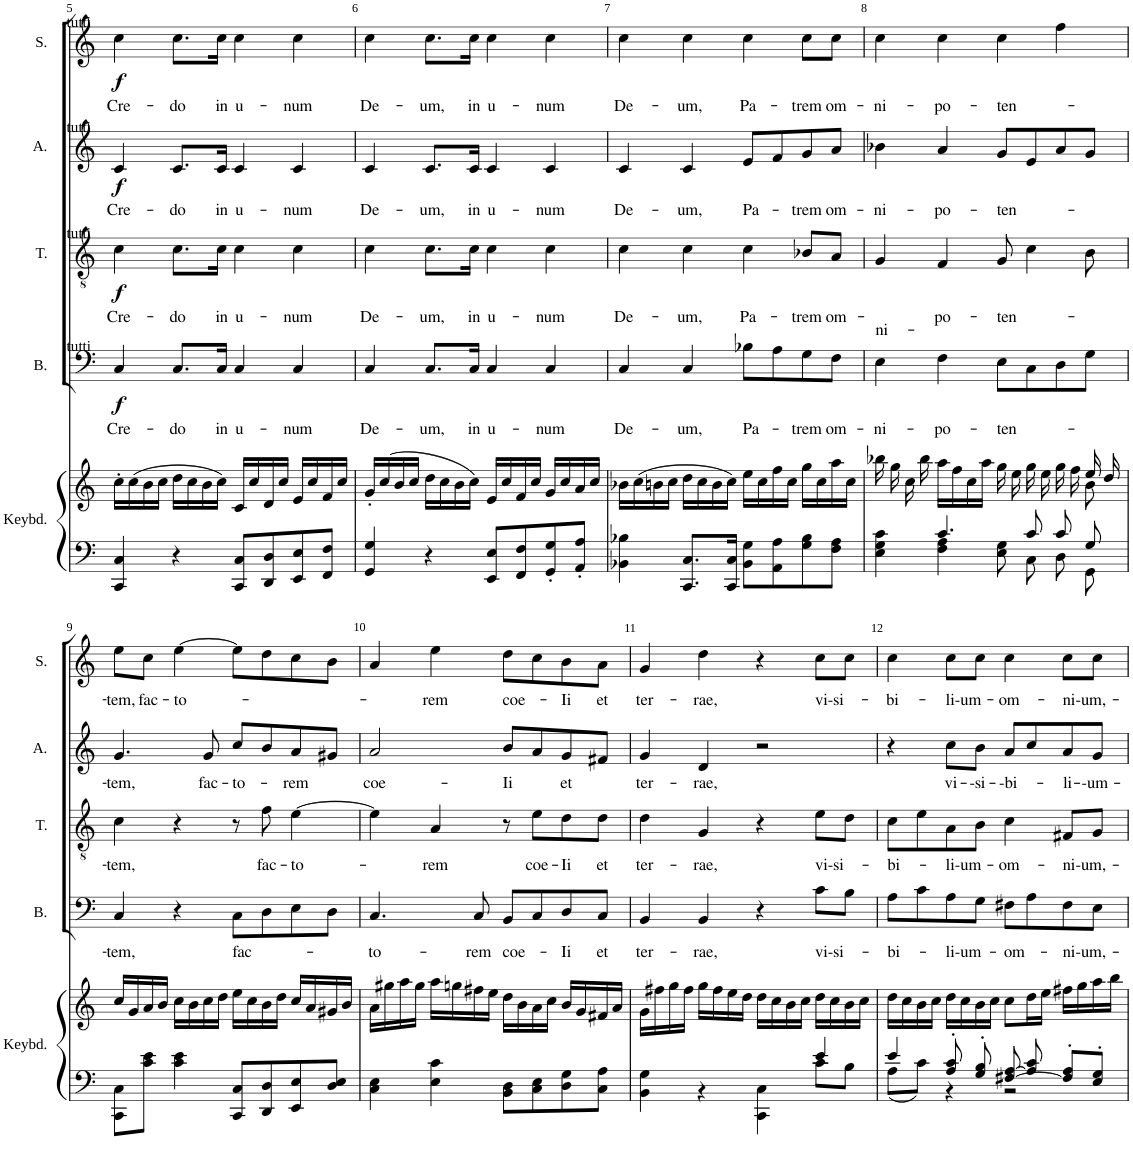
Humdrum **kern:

**kern	**kern	**kern	**text	**dynam	**kern	**text	**dynam	**kern	**text	**dynam	**kern	**text	**dynam
*part5	*part5	*part4	*part4	*part4	*part3	*part3	*part3	*part2	*part2	*part2	*part1	*part1	*part1
*staff6	*staff5	*staff4	*staff4	*staff4	*staff3	*staff3	*staff3	*staff2	*staff2	*staff2	*staff1	*staff1	*staff1
*I"Keyboard	*	*I"Bass	*	*	*I"Tenor	*	*	*I"Alto	*	*	*I"Soprano	*	*
*I'Keybd.	*	*I'B.	*	*	*I'T.	*	*	*I'A.	*	*	*I'S.	*	*
!!LO:PB:g=z
*clefF4	*clefG2	*clefF4	*	*	*clefGv2	*	*	*clefG2	*	*	*clefG2	*	*
*k[]	*k[]	*k[]	*	*	*k[]	*	*	*k[]	*	*	*k[]	*	*
*M4/4	*M4/4	*M4/4	*	*	*M4/4	*	*	*M4/4	*	*	*M4/4	*	*
*met(c)	*met(c)	*met(c)	*	*	*met(c)	*	*	*met(c)	*	*	*met(c)	*	*
=5	=5	=5	=5	=5	=5	=5	=5	=5	=5	=5	=5	=5	=5
!	!	!	!	!	!	!	!	!	!	!	!LO:TX:a:t=tutti	!	!
!	!	!	!	!	!	!	!	!LO:TX:a:t=tutti	!	!	!	!	!
!	!	!	!	!	!LO:TX:a:t=tutti	!	!	!	!	!	!	!	!
!	!	!LO:TX:a:t=tutti	!	!	!	!	!	!	!	!	!	!	!
!	!	!	!LO:LY:b	!LO:DY:b	!	!LO:LY:b	!LO:DY:b	!	!LO:LY:b	!LO:DY:b	!	!LO:LY:b	!LO:DY:b
4CC/ 4C/	16cc'\LL	4C/	Cre-	f	4c\	Cre-	f	4c/	Cre-	f	4cc\	Cre-	f
.	(16cc\	.	.	.	.	.	.	.	.	.	.	.	.
.	16b\	.	.	.	.	.	.	.	.	.	.	.	.
.	16cc\JJ	.	.	.	.	.	.	.	.	.	.	.	.
!	!	!	!LO:LY:b	!	!	!LO:LY:b	!	!	!LO:LY:b	!	!	!LO:LY:b	!
4r	16dd\LL	8.C/L	-do	.	8.c\L	-do	.	8.c/L	-do	.	8.cc\L	-do	.
.	16cc\	.	.	.	.	.	.	.	.	.	.	.	.
.	16b\	.	.	.	.	.	.	.	.	.	.	.	.
!	!	!	!LO:LY:b	!	!	!LO:LY:b	!	!	!LO:LY:b	!	!	!LO:LY:b	!
.	16cc\JJ)	16C/Jk	in	.	16c\Jk	in	.	16c/Jk	in	.	16cc\Jk	in	.
!	!	!	!LO:LY:b	!	!	!LO:LY:b	!	!	!LO:LY:b	!	!	!LO:LY:b	!
8CC/ 8C/L	16c/LL	4C/	u-	.	4c\	u-	.	4c/	u-	.	4cc\	u-	.
.	16cc/	.	.	.	.	.	.	.	.	.	.	.	.
8DD/ 8D/	16d/	.	.	.	.	.	.	.	.	.	.	.	.
.	16cc/JJ	.	.	.	.	.	.	.	.	.	.	.	.
!	!	!	!LO:LY:b	!	!	!LO:LY:b	!	!	!LO:LY:b	!	!	!LO:LY:b	!
8EE/ 8E/	16e/LL	4C/	-num	.	4c\	-num	.	4c/	-num	.	4cc\	-num	.
.	16cc/	.	.	.	.	.	.	.	.	.	.	.	.
8FF/ 8F/J	16f/	.	.	.	.	.	.	.	.	.	.	.	.
.	16cc/JJ	.	.	.	.	.	.	.	.	.	.	.	.
=6	=6	=6	=6	=6	=6	=6	=6	=6	=6	=6	=6	=6	=6
!	!	!	!LO:LY:b	!	!	!LO:LY:b	!	!	!LO:LY:b	!	!	!LO:LY:b	!
4GG/ 4G/	16g'/LL	4C/	De-	.	4c\	De-	.	4c/	De-	.	4cc\	De-	.
.	(16cc/	.	.	.	.	.	.	.	.	.	.	.	.
.	16b/	.	.	.	.	.	.	.	.	.	.	.	.
.	16cc/JJ	.	.	.	.	.	.	.	.	.	.	.	.
!	!	!	!LO:LY:b	!	!	!LO:LY:b	!	!	!LO:LY:b	!	!	!LO:LY:b	!
4r	16dd\LL	8.C/L	-um,	.	8.c\L	-um,	.	8.c/L	-um,	.	8.cc\L	-um,	.
.	16cc\	.	.	.	.	.	.	.	.	.	.	.	.
.	16b\	.	.	.	.	.	.	.	.	.	.	.	.
!	!	!	!LO:LY:b	!	!	!LO:LY:b	!	!	!LO:LY:b	!	!	!LO:LY:b	!
.	16cc\JJ)	16C/Jk	in	.	16c\Jk	in	.	16c/Jk	in	.	16cc\Jk	in	.
!	!	!	!LO:LY:b	!	!	!LO:LY:b	!	!	!LO:LY:b	!	!	!LO:LY:b	!
8EE/ 8E/L	16e/LL	4C/	u-	.	4c\	u-	.	4c/	u-	.	4cc\	u-	.
.	16cc/	.	.	.	.	.	.	.	.	.	.	.	.
8FF/ 8F/	16f/	.	.	.	.	.	.	.	.	.	.	.	.
.	16cc/JJ	.	.	.	.	.	.	.	.	.	.	.	.
!	!	!	!LO:LY:b	!	!	!LO:LY:b	!	!	!LO:LY:b	!	!	!LO:LY:b	!
8GG/' 8G/'	16g/LL	4C/	-num	.	4c\	-num	.	4c/	-num	.	4cc\	-num	.
.	16cc/	.	.	.	.	.	.	.	.	.	.	.	.
8AA/' 8A/'J	16a/	.	.	.	.	.	.	.	.	.	.	.	.
.	16cc/JJ	.	.	.	.	.	.	.	.	.	.	.	.
=7	=7	=7	=7	=7	=7	=7	=7	=7	=7	=7	=7	=7	=7
!	!	!	!LO:LY:b	!	!	!LO:LY:b	!	!	!LO:LY:b	!	!	!LO:LY:b	!
4BB-X\ 4B-X\	16b-X\LL	4C/	De-	.	4c\	De-	.	4c/	De-	.	4cc\	De-	.
.	(16cc\	.	.	.	.	.	.	.	.	.	.	.	.
.	16bn\	.	.	.	.	.	.	.	.	.	.	.	.
.	16cc\JJ	.	.	.	.	.	.	.	.	.	.	.	.
!	!	!	!LO:LY:b	!	!	!LO:LY:b	!	!	!LO:LY:b	!	!	!LO:LY:b	!
8.CC/ 8.C/L	16dd\LL	4C/	-um,	.	4c\	-um,	.	4c/	-um,	.	4cc\	-um,	.
.	16cc\	.	.	.	.	.	.	.	.	.	.	.	.
.	16b\	.	.	.	.	.	.	.	.	.	.	.	.
16CC/ 16C/Jk	16cc\JJ)	.	.	.	.	.	.	.	.	.	.	.	.
!	!	!	!LO:LY:b	!	!	!LO:LY:b	!	!	!LO:LY:b	!	!	!LO:LY:b	!
8BB-\ 8G\L	16ee\LL	8B-X\L	Pa-	.	4c\	Pa-	.	8e/L	Pa-	.	4cc\	Pa-	.
.	16cc\	.	.	.	.	.	.	.	.	.	.	.	.
8AA\ 8A\	16ff\	8A\	.	.	.	.	.	8f/	.	.	.	.	.
.	16cc\JJ	.	.	.	.	.	.	.	.	.	.	.	.
!	!	!	!LO:LY:b	!	!	!LO:LY:b	!	!	!LO:LY:b	!	!	!LO:LY:b	!
8G\ 8B-\	16gg\LL	8G\	-trem	.	8B-X/L	-trem	.	8g/	-trem	.	8cc\L	-trem	.
.	16cc\	.	.	.	.	.	.	.	.	.	.	.	.
!	!	!	!LO:LY:b	!	!	!LO:LY:b	!	!	!LO:LY:b	!	!	!LO:LY:b	!
8F\ 8A\J	16aa\	8F\J	om-	.	8A/J	om-	.	8a/J	om-	.	8cc\J	om-	.
.	16cc\JJ	.	.	.	.	.	.	.	.	.	.	.	.
=8	=8	=8	=8	=8	=8	=8	=8	=8	=8	=8	=8	=8	=8
*^	*^	*	*	*	*	*	*	*	*	*	*	*	*
!	!	!	!	!	!LO:LY:b	!	!	!LO:LY:b	!	!	!LO:LY:b	!	!	!LO:LY:b	!
4ryy	4E\ 4G\ 4c\	16bb-X\	2ryy	4E\	-ni-	.	4G/	-ni-	.	4b-X\	-ni-	.	4cc\	-ni-	.
.	.	16gg\	.	.	.	.	.	.	.	.	.	.	.	.	.
.	.	16cc\	.	.	.	.	.	.	.	.	.	.	.	.	.
.	.	16bb-\	.	.	.	.	.	.	.	.	.	.	.	.	.
!	!	!	!	!	!LO:LY:b	!	!	!LO:LY:b	!	!	!LO:LY:b	!	!	!LO:LY:b	!
4.c/	4F\ 4A\	16aa\LL	.	4F\	-po-	.	4F/	-po-	.	4a/	-po-	.	4cc\	-po-	.
.	.	16ff\	.	.	.	.	.	.	.	.	.	.	.	.	.
.	.	16cc\	.	.	.	.	.	.	.	.	.	.	.	.	.
.	.	16aa\JJ	.	.	.	.	.	.	.	.	.	.	.	.	.
!	!	!	!	!	!LO:LY:b	!	!	!LO:LY:b	!	!	!LO:LY:b	!	!	!LO:LY:b	!
.	8E\ 8G\	16gg\	4ryy	8E\L	-ten-	.	8G/	-ten-	.	8g/L	-ten-	.	4cc\	-ten-	.
.	.	16ee\	.	.	.	.	.	.	.	.	.	.	.	.	.
8c/	8C\	16gg\	.	8C\	.	.	4c\	.	.	8e/	.	.	.	.	.
.	.	16ee\	.	.	.	.	.	.	.	.	.	.	.	.	.
8c/	8D\	16gg\	8ryy	8D\	.	.	.	.	.	8a/	.	.	4ff\	.	.
.	.	16ff\	.	.	.	.	.	.	.	.	.	.	.	.	.
8G/	8GG\	16ee/	8b\	8G\J	.	.	8B\	.	.	8g/J	.	.	.	.	.
.	.	16dd/	.	.	.	.	.	.	.	.	.	.	.	.	.
*v	*v	*	*	*	*	*	*	*	*	*	*	*	*	*	*
*	*v	*v	*	*	*	*	*	*	*	*	*	*	*	*
!!LO:LB:g=z
=9	=9	=9	=9	=9	=9	=9	=9	=9	=9	=9	=9	=9	=9
!	!	!	!LO:LY:b	!	!	!LO:LY:b	!	!	!LO:LY:b	!	!	!LO:LY:b	!
8CC\ 8C\L	16cc/LL	4C/	-tem,	.	4c\	-tem,	.	4.g/	-tem,	.	8ee\L	-tem,	.
.	16g/	.	.	.	.	.	.	.	.	.	.	.	.
!	!	!	!	!	!	!	!	!	!	!	!	!LO:LY:b	!
8c\ 8e\J	16a/	.	.	.	.	.	.	.	.	.	8cc\J	fac-	.
.	16b/JJ	.	.	.	.	.	.	.	.	.	.	.	.
!	!	!	!	!	!	!	!	!	!	!	!	!LO:LY:b	!
4c\ 4e\	16cc\LL	4r	.	.	4r	.	.	.	.	.	[4ee\	-to-	.
.	16b\	.	.	.	.	.	.	.	.	.	.	.	.
!	!	!	!	!	!	!	!	!	!LO:LY:b	!	!	!	!
.	16cc\	.	.	.	.	.	.	8g/	fac-	.	.	.	.
.	16dd\JJ	.	.	.	.	.	.	.	.	.	.	.	.
!	!	!	!LO:LY:b	!	!	!	!	!	!LO:LY:b	!	!	!	!
8CC/ 8C/L	16ee\LL	8C\L	fac-	.	8r	.	.	8cc/L	-to-	.	8ee\L]	.	.
.	16cc\	.	.	.	.	.	.	.	.	.	.	.	.
!	!	!	!	!	!	!LO:LY:b	!	!	!	!	!	!	!
8DD/ 8D/	16b\	8D\	.	.	8f\	fac-	.	8b/	.	.	8dd\	.	.
.	16dd\JJ	.	.	.	.	.	.	.	.	.	.	.	.
!	!	!	!	!	!	!LO:LY:b	!	!	!LO:LY:b	!	!	!	!
8EE/ 8E/	16cc/LL	8E\	.	.	[4e\	-to-	.	8a/	-rem	.	8cc\	.	.
.	16a/	.	.	.	.	.	.	.	.	.	.	.	.
8D/ 8E/J	16g#X/	8D\J	.	.	.	.	.	8g#X/J	.	.	8b\J	.	.
.	16b/JJ	.	.	.	.	.	.	.	.	.	.	.	.
=10	=10	=10	=10	=10	=10	=10	=10	=10	=10	=10	=10	=10	=10
!	!	!	!LO:LY:b	!	!	!	!	!	!LO:LY:b	!	!	!	!
4C\ 4E\	16a\LL	4.C/	-to-	.	4e\]	.	.	2a/	coe-	.	4a/	.	.
.	16gg#X\	.	.	.	.	.	.	.	.	.	.	.	.
.	16aa\	.	.	.	.	.	.	.	.	.	.	.	.
.	16gg#\JJ	.	.	.	.	.	.	.	.	.	.	.	.
!	!	!	!	!	!	!LO:LY:b	!	!	!	!	!	!LO:LY:b	!
4E\ 4c\	16aa\LL	.	.	.	4A/	-rem	.	.	.	.	4ee\	-rem	.
.	16ggn\	.	.	.	.	.	.	.	.	.	.	.	.
!	!	!	!LO:LY:b	!	!	!	!	!	!	!	!	!	!
.	16ff#X\	8C/	-rem	.	.	.	.	.	.	.	.	.	.
.	16ee\JJ	.	.	.	.	.	.	.	.	.	.	.	.
!	!	!	!LO:LY:b	!	!	!	!	!	!LO:LY:b	!	!	!LO:LY:b	!
8BB\ 8D\L	16dd\LL	8BB/L	coe-	.	8r	.	.	8b/L	-Ii	.	8dd\L	coe-	.
.	16b\	.	.	.	.	.	.	.	.	.	.	.	.
!	!	!	!	!	!	!LO:LY:b	!	!	!	!	!	!	!
8C\ 8E\	16a\	8C/	.	.	8e\L	coe-	.	8a/	.	.	8cc\	.	.
.	16cc\JJ	.	.	.	.	.	.	.	.	.	.	.	.
!	!	!	!LO:LY:b	!	!	!LO:LY:b	!	!	!LO:LY:b	!	!	!LO:LY:b	!
8D\ 8G\	16b/LL	8D/	-Ii	.	8d\	-Ii	.	8g/	et	.	8b\	-Ii	.
.	16g/	.	.	.	.	.	.	.	.	.	.	.	.
!	!	!	!LO:LY:b	!	!	!LO:LY:b	!	!	!	!	!	!LO:LY:b	!
8C\ 8A\J	16f#X/	8C/J	et	.	8d\J	et	.	8f#X/J	.	.	8a\J	et	.
.	16a/JJ	.	.	.	.	.	.	.	.	.	.	.	.
=11	=11	=11	=11	=11	=11	=11	=11	=11	=11	=11	=11	=11	=11
*^	*	*	*	*	*	*	*	*	*	*	*	*	*
!	!	!	!	!LO:LY:b	!	!	!LO:LY:b	!	!	!LO:LY:b	!	!	!LO:LY:b	!
2ryy	4BB\ 4G\	16g\LL	4BB/	ter-	.	4d\	ter-	.	4g/	ter-	.	4g/	ter-	.
.	.	16ff#X\	.	.	.	.	.	.	.	.	.	.	.	.
.	.	16gg\	.	.	.	.	.	.	.	.	.	.	.	.
.	.	16ff#\JJ	.	.	.	.	.	.	.	.	.	.	.	.
!	!	!	!	!LO:LY:b	!	!	!LO:LY:b	!	!	!LO:LY:b	!	!	!LO:LY:b	!
.	4r	16gg\LL	4BB/	-rae,	.	4G/	-rae,	.	4d/	-rae,	.	4dd\	-rae,	.
.	.	16ff#\	.	.	.	.	.	.	.	.	.	.	.	.
.	.	16ee\	.	.	.	.	.	.	.	.	.	.	.	.
.	.	16dd\JJ	.	.	.	.	.	.	.	.	.	.	.	.
4ryy	4CC\ 4C\	16dd\LL	4r	.	.	4r	.	.	2r	.	.	4r	.	.
.	.	16cc\	.	.	.	.	.	.	.	.	.	.	.	.
.	.	16b\	.	.	.	.	.	.	.	.	.	.	.	.
.	.	16cc\JJ	.	.	.	.	.	.	.	.	.	.	.	.
!	!	!	!	!LO:LY:b	!	!	!LO:LY:b	!	!	!	!	!	!LO:LY:b	!
4e/	8c\L	16dd\LL	8c\L	vi-si-	.	8e\L	vi-si-	.	.	.	.	8cc\L	vi-si-	.
.	.	16cc\	.	.	.	.	.	.	.	.	.	.	.	.
.	8B\J	16b\	8B\J	.	.	8d\J	.	.	.	.	.	8cc\J	.	.
.	.	16cc\JJ	.	.	.	.	.	.	.	.	.	.	.	.
=12	=12	=12	=12	=12	=12	=12	=12	=12	=12	=12	=12	=12	=12	=12
!	!	!	!	!LO:LY:b	!	!	!LO:LY:b	!	!	!	!	!	!LO:LY:b	!
4e/	8A\L	16dd\LL	8A\L	-bi-	.	8c\L	-bi-	.	4r	.	.	4cc\	-bi-	.
.	.	16cc\	.	.	.	.	.	.	.	.	.	.	.	.
.	8c\J	16b\	8c\	.	.	8e\	.	.	.	.	.	.	.	.
.	.	16cc\JJ	.	.	.	.	.	.	.	.	.	.	.	.
!	!	!	!	!LO:LY:b	!	!	!LO:LY:b	!	!	!LO:LY:b	!	!	!LO:LY:b	!
8A/' 8c/'	4r	16dd\LL	8A\	-li-um-	.	8A\	-li-um-	.	8cc\L	vi-	.	8cc\L	-li-um-	.
.	.	16cc\	.	.	.	.	.	.	.	.	.	.	.	.
!	!	!	!	!	!	!	!	!	!	!LO:LY:b	!	!	!	!
8G/' 8B/'	.	16b\	8G\J	.	.	8B\J	.	.	8b\J	--si-	.	8cc\J	.	.
.	.	16cc\JJ	.	.	.	.	.	.	.	.	.	.	.	.
!	!	!	!	!LO:LY:b	!	!	!LO:LY:b	!	!	!LO:LY:b	!	!	!LO:LY:b	!
[8F#X/ [8A/	2r	8cc\L	8F#X\L	-om-	.	4c\	-om-	.	8a/L	--bi-	.	4cc\	-om-	.
8A/] 8c/	.	16dd\L	8A\	.	.	.	.	.	8cc/	.	.	.	.	.
.	.	16ee\JJ	.	.	.	.	.	.	.	.	.	.	.	.
!	!	!	!	!LO:LY:b	!	!	!LO:LY:b	!	!	!LO:LY:b	!	!	!LO:LY:b	!
8F#/]' 8A/'L	.	16ff#X\LL	8F#\	-ni-um,-	.	8F#X/L	-ni-um,-	.	8a/	-li-	.	8cc\L	-ni-um,-	.
.	.	16gg\	.	.	.	.	.	.	.	.	.	.	.	.
!	!	!	!	!	!	!	!	!	!	!LO:LY:b	!	!	!	!
8E/' 8G/'J	.	16aa\	8E\J	.	.	8G/J	.	.	8g/J	--um-	.	8cc\J	.	.
.	.	16bb\JJ	.	.	.	.	.	.	.	.	.	.	.	.
*v	*v	*	*	*	*	*	*	*	*	*	*	*	*	*
=	=	=	=	=	=	=	=	=	=	=	=	=	=
*-	*-	*-	*-	*-	*-	*-	*-	*-	*-	*-	*-	*-	*-
